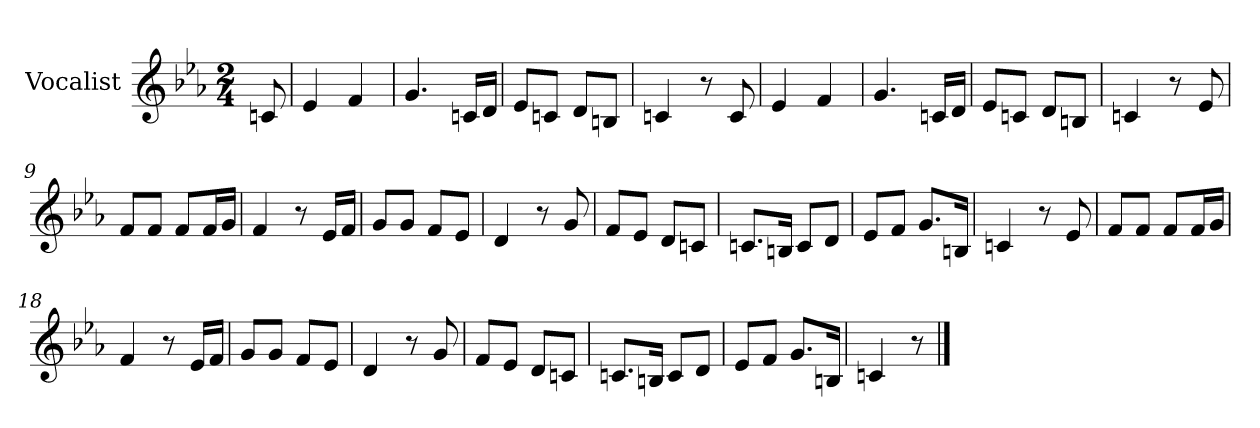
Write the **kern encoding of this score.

**kern
*part1
*staff1
*I"Vocalist
*k[b-e-a-]
*c:
*M2/4
=
8cn
=1
4e-
4f
=2
4.g
16cnLL
16dJJ
=3
8e-L
8cnJ
8dL
8BJ
=4
4cn
8r
8c
=5
4e-
4f
=6
4.g
16cnLL
16dJJ
=7
8e-L
8cnJ
8dL
8BJ
=8
4cn
8r
8e-
=9
8fL
8fJ
8fL
16fL
16gJJ
=10
4f
8r
16e-LL
16fJJ
=11
8gL
8gJ
8fL
8e-J
=12
4d
8r
8g
=13
8fL
8e-J
8dL
8cnJ
=14
8.cnL
16BJk
8cL
8dJ
=15
8e-L
8fJ
8.gL
16BJk
=16
4cn
8r
8e-
=17
8fL
8fJ
8fL
16fL
16gJJ
=18
4f
8r
16e-LL
16fJJ
=19
8gL
8gJ
8fL
8e-J
=20
4d
8r
8g
=21
8fL
8e-J
8dL
8cnJ
=22
8.cnL
16BJk
8cL
8dJ
=23
8e-L
8fJ
8.gL
16BJk
=24
4cn
8r
==
*-
